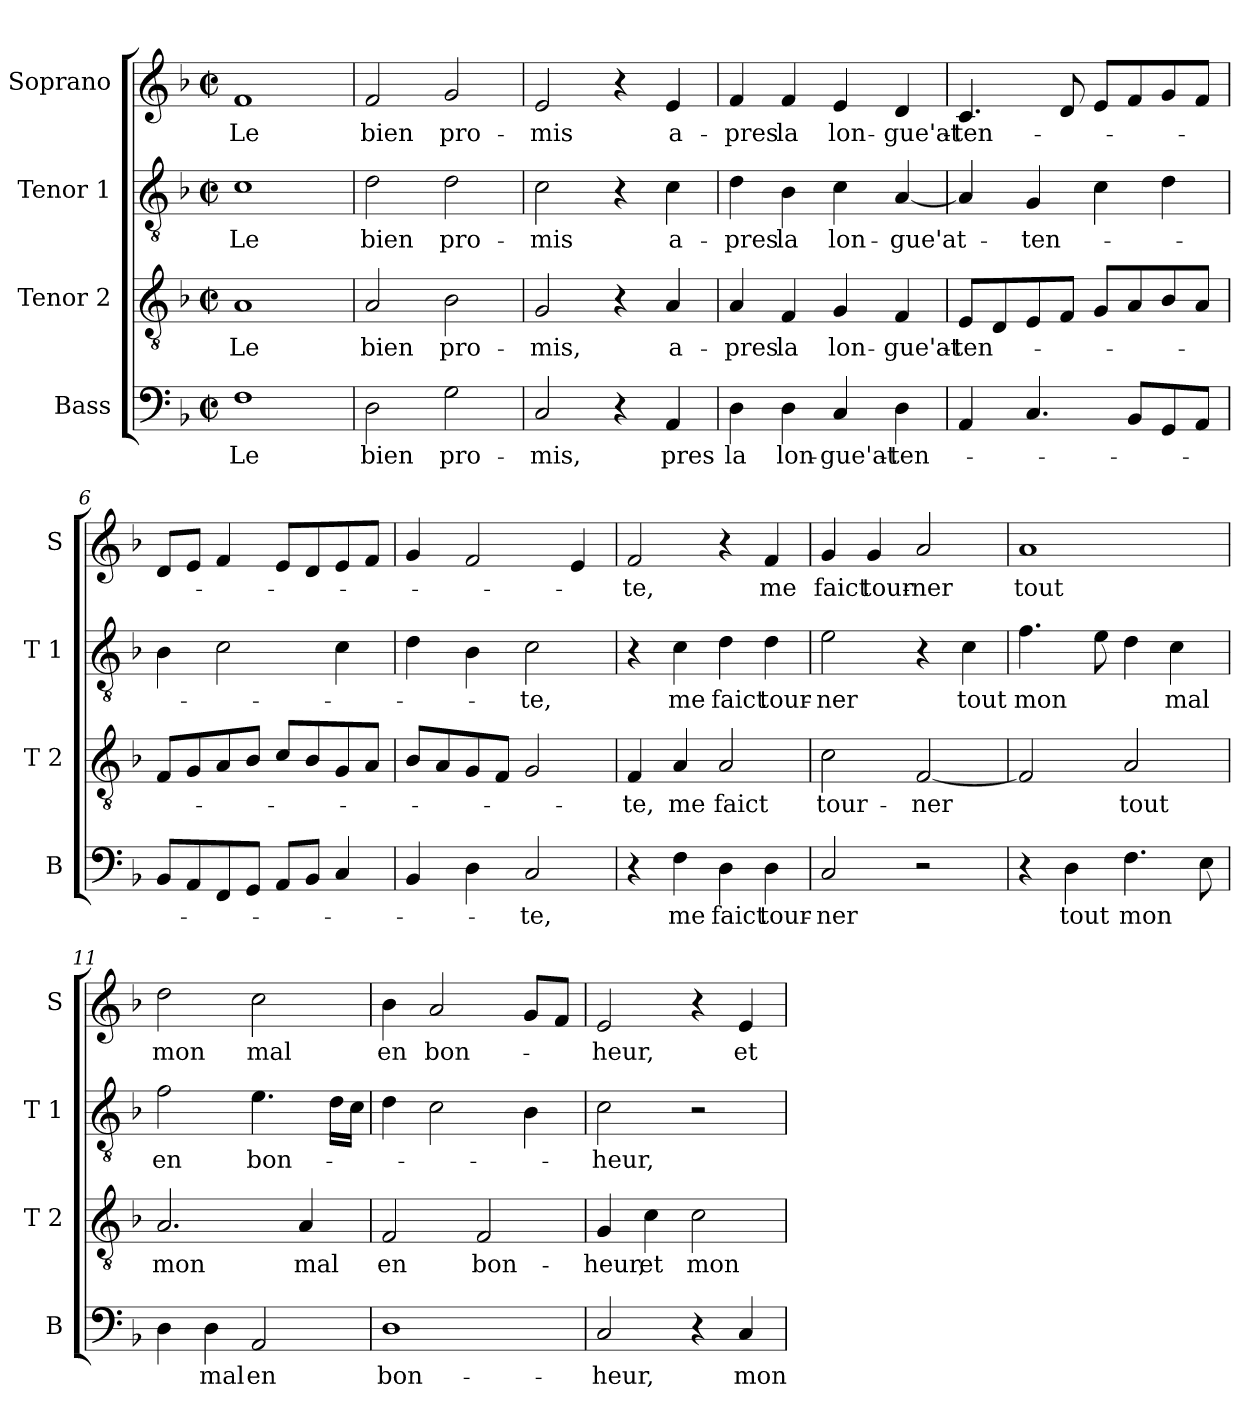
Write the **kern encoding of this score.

**kern	**text	**kern	**text	**kern	**text	**kern	**text
*part4	*part4	*part3	*part3	*part2	*part2	*part1	*part1
*staff4	*staff4	*staff3	*staff3	*staff2	*staff2	*staff1	*staff1
*I"Bass	*	*I"Tenor 2	*	*I"Tenor 1	*	*I"Soprano	*
*I'B	*	*I'T 2	*	*I'T 1	*	*I'S	*
*clefF4	*	*clefGv2	*	*clefGv2	*	*clefG2	*
*k[b-]	*	*k[b-]	*	*k[b-]	*	*k[b-]	*
*F:	*	*F:	*	*F:	*	*F:	*
*M2/2	*	*M2/2	*	*M2/2	*	*M2/2	*
*met(c|)	*	*met(c|)	*	*met(c|)	*	*met(c|)	*
=1	=1	=1	=1	=1	=1	=1	=1
!	!LO:LY:b	!	!LO:LY:b	!	!LO:LY:b	!	!LO:LY:b
1F	Le	1A	Le	1c	Le	1f	Le
=2	=2	=2	=2	=2	=2	=2	=2
!	!LO:LY:b	!	!LO:LY:b	!	!LO:LY:b	!	!LO:LY:b
2D\	bien	2A/	bien	2d\	bien	2f/	bien
!	!LO:LY:b	!	!LO:LY:b	!	!LO:LY:b	!	!LO:LY:b
2G\	pro-	2B-\	pro-	2d\	pro-	2g/	pro-
=3	=3	=3	=3	=3	=3	=3	=3
!	!LO:LY:b	!	!LO:LY:b	!	!LO:LY:b	!	!LO:LY:b
2C/	-mis,	2G/	-mis,	2c\	-mis	2e/	-mis
!	!LO:LY:b	!	!	!	!	!	!
4r	a-	4r	.	4r	.	4r	.
!	!LO:LY:b	!	!LO:LY:b	!	!LO:LY:b	!	!LO:LY:b
4AA/	-pres	4A/	a-	4c\	a-	4e/	a-
=4	=4	=4	=4	=4	=4	=4	=4
!	!LO:LY:b	!	!LO:LY:b	!	!LO:LY:b	!	!LO:LY:b
4D\	la	4A/	-pres	4d\	-pres	4f/	-pres
!	!LO:LY:b	!	!LO:LY:b	!	!LO:LY:b	!	!LO:LY:b
4D\	lon-	4F/	la	4B-\	la	4f/	la
!	!LO:LY:b	!	!LO:LY:b	!	!LO:LY:b	!	!LO:LY:b
4C/	-gue'at-	4G/	lon-	4c\	lon-	4e/	lon-
!	!LO:LY:b	!	!LO:LY:b	!	!LO:LY:b	!	!LO:LY:b
4D\	-ten-	4F/	-gue'at-	[4A/	-gue'at-	4d/	-gue'at-
=5	=5	=5	=5	=5	=5	=5	=5
!	!	!	!LO:LY:b	!	!	!	!LO:LY:b
4AA/	.	8E/L	-ten-	4A/]	.	4.c/	-ten-
.	.	8D/	.	.	.	.	.
!	!	!	!	!	!LO:LY:b	!	!
4.C/	.	8E/	.	4G/	-ten-	.	.
.	.	8F/J	.	.	.	8d/	.
.	.	8G/L	.	4c\	.	8e/L	.
8BB-/L	.	8A/	.	.	.	8f/	.
8GG/	.	8B-/	.	4d\	.	8g/	.
8AA/J	.	8A/J	.	.	.	8f/J	.
!!LO:LB:g=z
=6	=6	=6	=6	=6	=6	=6	=6
8BB-/L	.	8F/L	.	4B-\	.	8d/L	.
8AA/	.	8G/	.	.	.	8e/J	.
8FF/	.	8A/	.	2c\	.	4f/	.
8GG/J	.	8B-/J	.	.	.	.	.
8AA/L	.	8c/L	.	.	.	8e/L	.
8BB-/J	.	8B-/	.	.	.	8d/	.
4C/	.	8G/	.	4c\	.	8e/	.
.	.	8A/J	.	.	.	8f/J	.
=7	=7	=7	=7	=7	=7	=7	=7
4BB-/	.	8B-/L	.	4d\	.	4g/	.
.	.	8A/	.	.	.	.	.
4D\	.	8G/	.	4B-\	.	2f/	.
.	.	8F/J	.	.	.	.	.
!	!LO:LY:b	!	!	!	!LO:LY:b	!	!
2C/	-te,	2G/	.	2c\	-te,	.	.
.	.	.	.	.	.	4e/	.
=8	=8	=8	=8	=8	=8	=8	=8
!	!	!	!LO:LY:b	!	!	!	!LO:LY:b
4r	.	4F/	-te,	4r	.	2f/	-te,
!	!LO:LY:b	!	!LO:LY:b	!	!LO:LY:b	!	!
4F\	me	4A/	me	4c\	me	.	.
!	!LO:LY:b	!	!LO:LY:b	!	!LO:LY:b	!	!
4D\	faict	2A/	faict	4d\	faict	4r	.
!	!LO:LY:b	!	!	!	!LO:LY:b	!	!LO:LY:b
4D\	tour-	.	.	4d\	tour-	4f/	me
=9	=9	=9	=9	=9	=9	=9	=9
!	!LO:LY:b	!	!LO:LY:b	!	!LO:LY:b	!	!LO:LY:b
2C/	-ner	2c\	tour-	2e\	-ner	4g/	faict
!	!	!	!	!	!	!	!LO:LY:b
.	.	.	.	.	.	4g/	tour-
!	!	!	!LO:LY:b	!	!	!	!LO:LY:b
2r	.	[2F/	-ner	4r	.	2a/	-ner
!	!	!	!	!	!LO:LY:b	!	!
.	.	.	.	4c\	tout	.	.
=10	=10	=10	=10	=10	=10	=10	=10
!	!	!	!	!	!LO:LY:b	!	!LO:LY:b
4r	.	2F/]	.	4.f\	mon	1a	tout
!	!LO:LY:b	!	!	!	!	!	!
4D\	tout	.	.	.	.	.	.
.	.	.	.	8e\	.	.	.
!	!LO:LY:b	!	!LO:LY:b	!	!	!	!
4.F\	mon	2A/	tout	4d\	.	.	.
!	!	!	!	!	!LO:LY:b	!	!
.	.	.	.	4c\	mal	.	.
8E\	.	.	.	.	.	.	.
!!LO:PB:g=z
=11	=11	=11	=11	=11	=11	=11	=11
!	!	!	!LO:LY:b	!	!LO:LY:b	!	!LO:LY:b
4D\	.	2.A/	mon	2f\	en	2dd\	mon
!	!LO:LY:b	!	!	!	!	!	!
4D\	mal	.	.	.	.	.	.
!	!LO:LY:b	!	!	!	!LO:LY:b	!	!LO:LY:b
2AA/	en	.	.	4.e\	bon-	2cc\	mal
!	!	!	!LO:LY:b	!	!	!	!
.	.	4A/	mal	.	.	.	.
.	.	.	.	16d\LL	.	.	.
.	.	.	.	16c\JJ	.	.	.
=12	=12	=12	=12	=12	=12	=12	=12
!	!LO:LY:b	!	!LO:LY:b	!	!	!	!LO:LY:b
1D	bon-	2F/	en	4d\	.	4b-\	en
!	!	!	!	!	!	!	!LO:LY:b
.	.	.	.	2c\	.	2a/	bon-
!	!	!	!LO:LY:b	!	!	!	!
.	.	2F/	bon-	.	.	.	.
.	.	.	.	4B-\	.	8g/L	.
.	.	.	.	.	.	8f/J	.
=13	=13	=13	=13	=13	=13	=13	=13
!	!LO:LY:b	!	!LO:LY:b	!	!LO:LY:b	!	!LO:LY:b
2C/	-heur,	4G/	-heur,	2c\	-heur,	2e/	-heur,
!	!	!	!LO:LY:b	!	!	!	!
.	.	4c\	et	.	.	.	.
!	!	!	!LO:LY:b	!	!	!	!
4r	.	2c\	mon	2r	.	4r	.
!	!LO:LY:b	!	!	!	!	!	!LO:LY:b
4C/	mon	.	.	.	.	4e/	et
=	=	=	=	=	=	=	=
*-	*-	*-	*-	*-	*-	*-	*-
